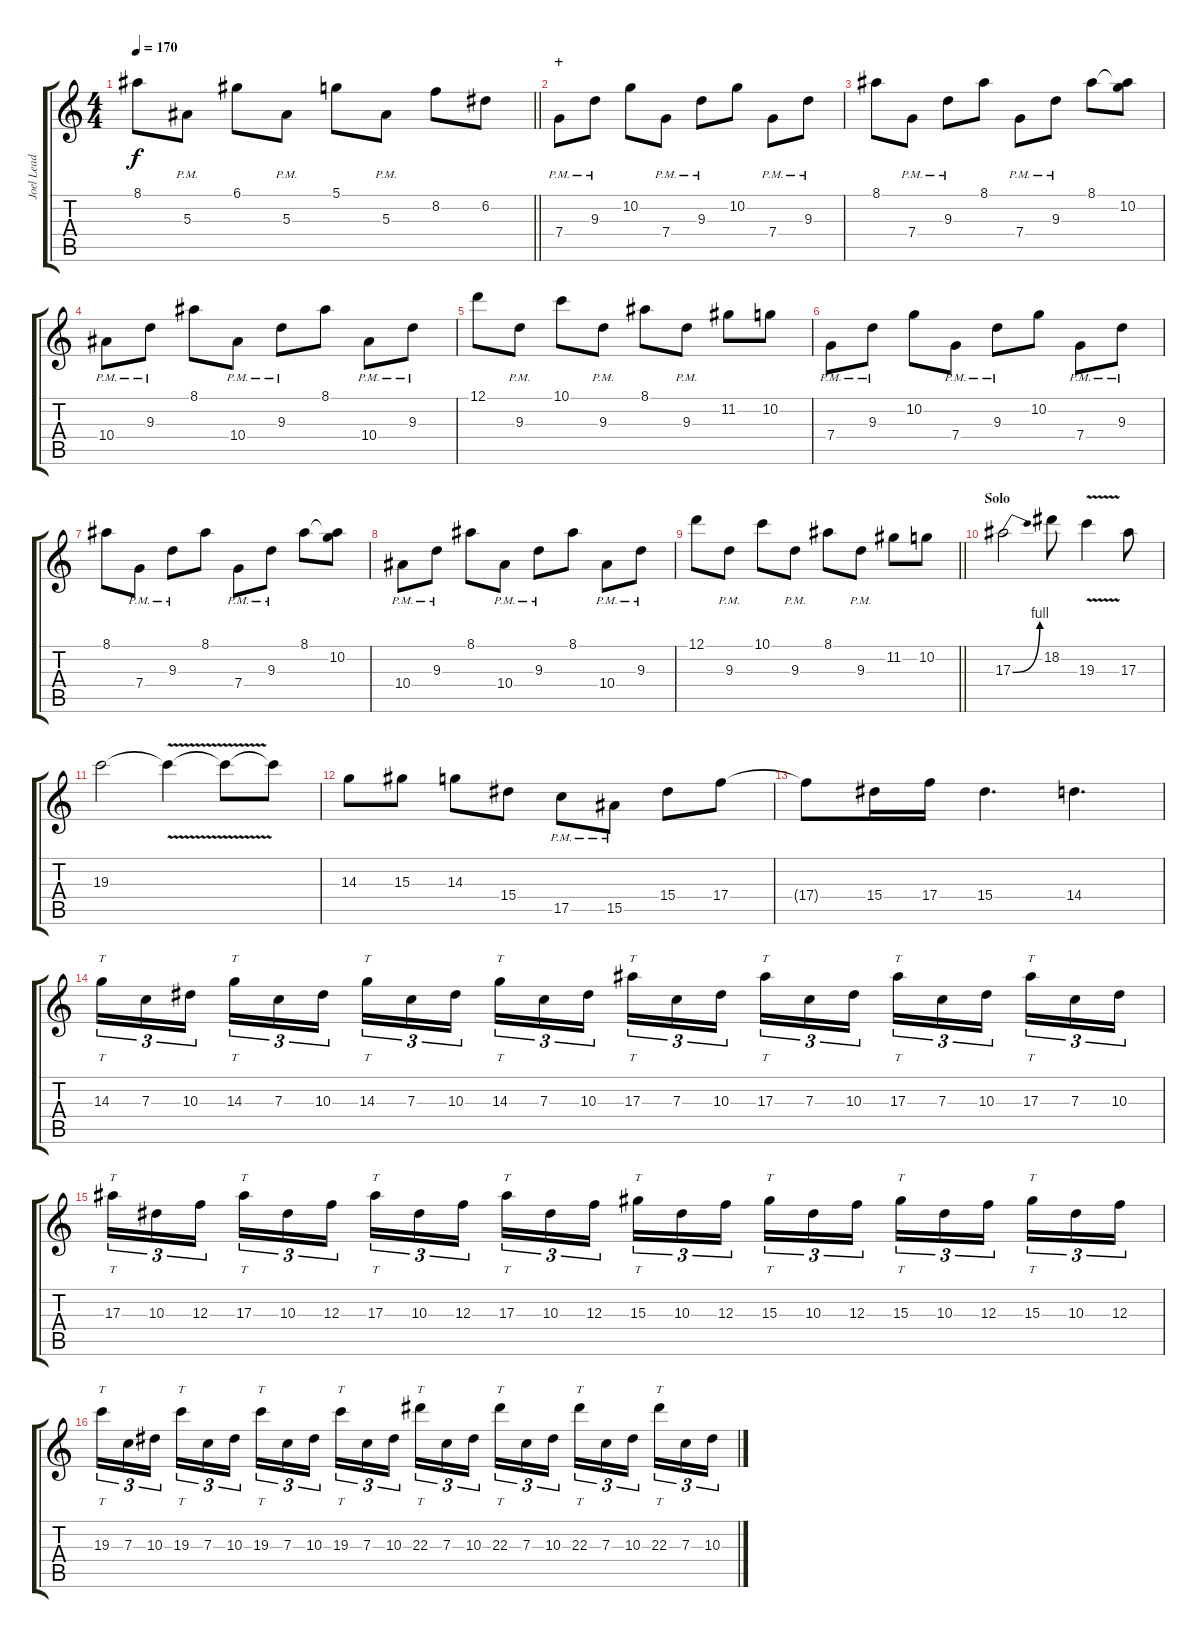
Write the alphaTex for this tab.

\track ("Joel Lead" "Joel Lead") {instrument distortionguitar}
\staff {score tabs}
\tuning (D4 A3 F3 C3 G2 C2) {hide}
\ts (4 4)
\tempo 170
\clef g2
\barLineRight lightlight
\ks c
8.1.8{dy f} 5.3{pm}.8 6.1.8 5.3{pm}.8 5.1.8 5.3{pm}.8 8.2.8 6.2.8 |
\section ("" "+")
7.4{pm}.8 9.3{pm}.8 10.2.8 7.4{pm}.8 9.3{pm}.8 10.2.8 7.4{pm}.8 9.3{pm}.8 |
8.1.8 7.4{pm}.8 9.3{pm}.8 8.1.8 7.4{pm}.8 9.3{pm}.8 8.1.8 (8.1{t} 10.2).8 |
10.4{pm}.8 9.3{pm}.8 8.1.8 10.4{pm}.8 9.3{pm}.8 8.1.8 10.4{pm}.8 9.3{pm}.8 |
12.1.8 9.3{pm}.8 10.1.8 9.3{pm}.8 8.1.8 9.3{pm}.8 11.2.8 10.2.8 |
7.4{pm}.8 9.3{pm}.8 10.2.8 7.4{pm}.8 9.3{pm}.8 10.2.8 7.4{pm}.8 9.3{pm}.8 |
8.1.8 7.4{pm}.8 9.3{pm}.8 8.1.8 7.4{pm}.8 9.3{pm}.8 8.1.8 (8.1{t} 10.2).8 |
10.4{pm}.8 9.3{pm}.8 8.1.8 10.4{pm}.8 9.3{pm}.8 8.1.8 10.4{pm}.8 9.3{pm}.8 |
\barLineRight lightlight
12.1.8 9.3{pm}.8 10.1.8 9.3{pm}.8 8.1.8 9.3{pm}.8 11.2.8 10.2.8 |
\section ("" "Solo")
17.3{be (bend 0 0 60 4)}.2 18.2.8 19.3{v}.4 17.3.8 |
19.3.2 19.3{v t}.4 19.3{t}.8 19.3{t}.8 |
14.3.8 15.3.8 14.3.8 15.4.8 17.5{pm}.8 15.5{pm}.8 15.4.8 17.4.8 |
17.4{t}.8 15.4.16 17.4.16 15.4.4{d} 14.4.4{d} |
14.3.16{tt tu (3 2)} 7.3.16{tu (3 2)} 10.3.16{tu (3 2) beam splitsecondary} 14.3.16{tt tu (3 2)} 7.3.16{tu (3 2)} 10.3.16{tu (3 2)} 14.3.16{tt tu (3 2)} 7.3.16{tu (3 2)} 10.3.16{tu (3 2) beam splitsecondary} 14.3.16{tt tu (3 2)} 7.3.16{tu (3 2)} 10.3.16{tu (3 2)} 17.3.16{tt tu (3 2)} 7.3.16{tu (3 2)} 10.3.16{tu (3 2) beam splitsecondary} 17.3.16{tt tu (3 2)} 7.3.16{tu (3 2)} 10.3.16{tu (3 2)} 17.3.16{tt tu (3 2)} 7.3.16{tu (3 2)} 10.3.16{tu (3 2) beam splitsecondary} 17.3.16{tt tu (3 2)} 7.3.16{tu (3 2)} 10.3.16{tu (3 2)} |
17.3.16{tt tu (3 2)} 10.3.16{tu (3 2)} 12.3.16{tu (3 2) beam splitsecondary} 17.3.16{tt tu (3 2)} 10.3.16{tu (3 2)} 12.3.16{tu (3 2)} 17.3.16{tt tu (3 2)} 10.3.16{tu (3 2)} 12.3.16{tu (3 2) beam splitsecondary} 17.3.16{tt tu (3 2)} 10.3.16{tu (3 2)} 12.3.16{tu (3 2)} 15.3.16{tt tu (3 2)} 10.3.16{tu (3 2)} 12.3.16{tu (3 2) beam splitsecondary} 15.3.16{tt tu (3 2)} 10.3.16{tu (3 2)} 12.3.16{tu (3 2)} 15.3.16{tt tu (3 2)} 10.3.16{tu (3 2)} 12.3.16{tu (3 2) beam splitsecondary} 15.3.16{tt tu (3 2)} 10.3.16{tu (3 2)} 12.3.16{tu (3 2)} |
19.3.16{tt tu (3 2)} 7.3.16{tu (3 2)} 10.3.16{tu (3 2) beam splitsecondary} 19.3.16{tt tu (3 2)} 7.3.16{tu (3 2)} 10.3.16{tu (3 2)} 19.3.16{tt tu (3 2)} 7.3.16{tu (3 2)} 10.3.16{tu (3 2) beam splitsecondary} 19.3.16{tt tu (3 2)} 7.3.16{tu (3 2)} 10.3.16{tu (3 2)} 22.3.16{tt tu (3 2)} 7.3.16{tu (3 2)} 10.3.16{tu (3 2) beam splitsecondary} 22.3.16{tt tu (3 2)} 7.3.16{tu (3 2)} 10.3.16{tu (3 2)} 22.3.16{tt tu (3 2)} 7.3.16{tu (3 2)} 10.3.16{tu (3 2) beam splitsecondary} 22.3.16{tt tu (3 2)} 7.3.16{tu (3 2)} 10.3.16{tu (3 2)}
